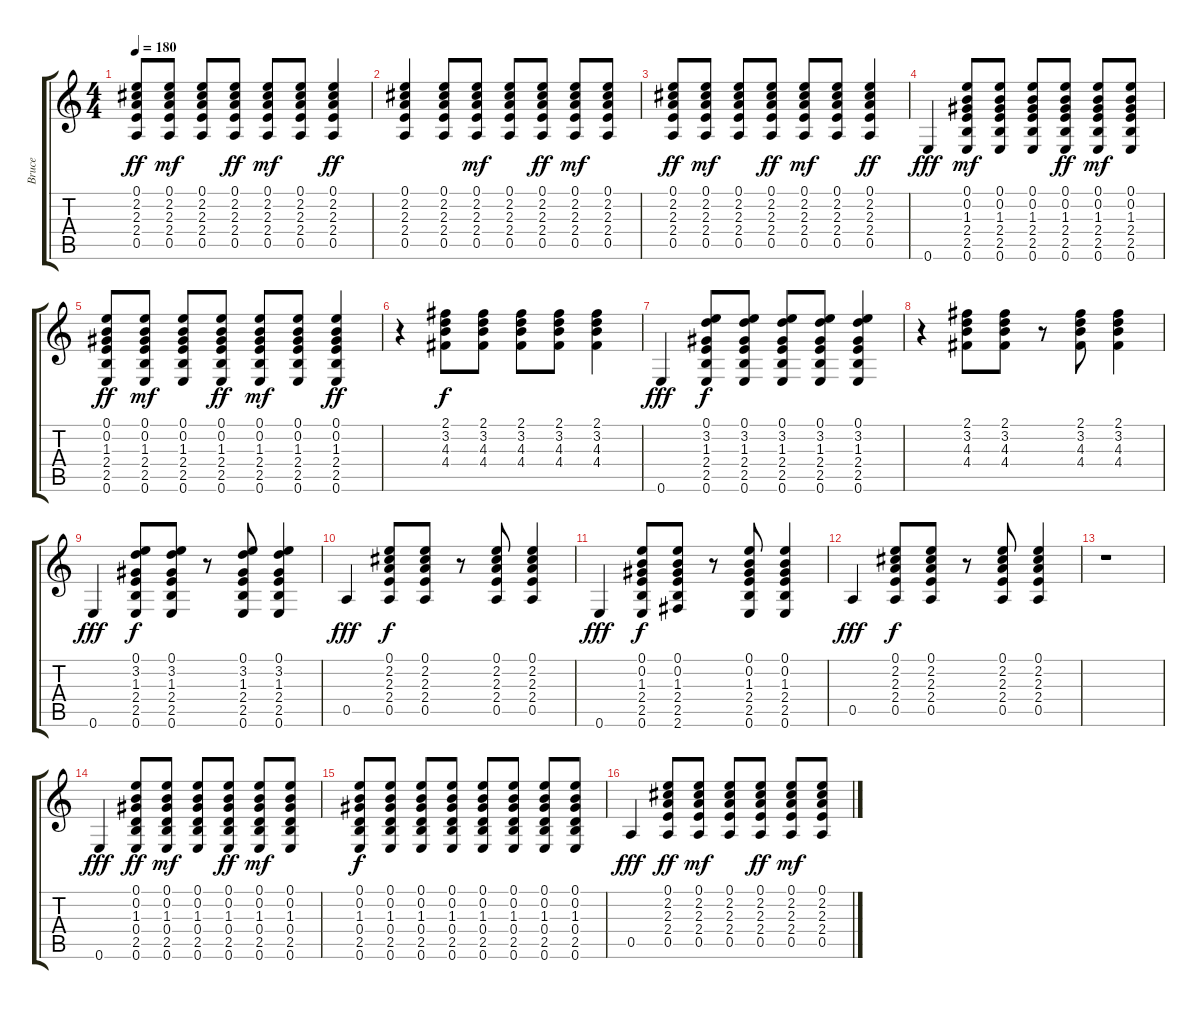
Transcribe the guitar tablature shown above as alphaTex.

\track ("Bruce" "Bruce") {instrument acousticguitarsteel}
\staff {score tabs}
\tuning (E4 B3 G3 D3 A2 E2) {hide}
\ts (4 4)
\tempo 180
\clef g2
\ks c
(0.1 2.2 2.3 2.4 0.5).8{dy ff} (0.1 2.2 2.3 2.4 0.5).8{dy mf} (0.1 2.2 2.3 2.4 0.5).8 (0.1 2.2 2.3 2.4 0.5).8{dy ff} (0.1 2.2 2.3 2.4 0.5).8{dy mf} (0.1 2.2 2.3 2.4 0.5).8 (0.1 2.2 2.3 2.4 0.5).4{dy ff} |
(0.1 2.2 2.3 2.4 0.5).4 (0.1 2.2 2.3 2.4 0.5).8 (0.1 2.2 2.3 2.4 0.5).8{dy mf} (0.1 2.2 2.3 2.4 0.5).8 (0.1 2.2 2.3 2.4 0.5).8{dy ff} (0.1 2.2 2.3 2.4 0.5).8{dy mf} (0.1 2.2 2.3 2.4 0.5).8 |
(0.1 2.2 2.3 2.4 0.5).8{dy ff} (0.1 2.2 2.3 2.4 0.5).8{dy mf} (0.1 2.2 2.3 2.4 0.5).8 (0.1 2.2 2.3 2.4 0.5).8{dy ff} (0.1 2.2 2.3 2.4 0.5).8{dy mf} (0.1 2.2 2.3 2.4 0.5).8 (0.1 2.2 2.3 2.4 0.5).4{dy ff} |
0.6.4{dy fff} (0.1 0.2 1.3 2.4 2.5 0.6).8{dy mf} (0.1 0.2 1.3 2.4 2.5 0.6).8 (0.1 0.2 1.3 2.4 2.5 0.6).8 (0.1 0.2 1.3 2.4 2.5 0.6).8{dy ff} (0.1 0.2 1.3 2.4 2.5 0.6).8{dy mf} (0.1 0.2 1.3 2.4 2.5 0.6).8 |
(0.1 0.2 1.3 2.4 2.5 0.6).8{dy ff} (0.1 0.2 1.3 2.4 2.5 0.6).8{dy mf} (0.1 0.2 1.3 2.4 2.5 0.6).8 (0.1 0.2 1.3 2.4 2.5 0.6).8{dy ff} (0.1 0.2 1.3 2.4 2.5 0.6).8{dy mf} (0.1 0.2 1.3 2.4 2.5 0.6).8 (0.1 0.2 1.3 2.4 2.5 0.6).4{dy ff} |
r.4 (2.1 3.2 4.3 4.4).8{dy f} (2.1 3.2 4.3 4.4).8 (2.1 3.2 4.3 4.4).8 (2.1 3.2 4.3 4.4).8 (2.1 3.2 4.3 4.4).4 |
0.6.4{dy fff} (0.1 3.2 1.3 2.4 2.5 0.6).8{dy f} (0.1 3.2 1.3 2.4 2.5 0.6).8 (0.1 3.2 1.3 2.4 2.5 0.6).8 (0.1 3.2 1.3 2.4 2.5 0.6).8 (0.1 3.2 1.3 2.4 2.5 0.6).4 |
r.4 (2.1 3.2 4.3 4.4).8 (2.1 3.2 4.3 4.4).8 r.8 (2.1 3.2 4.3 4.4).8 (2.1 3.2 4.3 4.4).4 |
0.6.4{dy fff} (0.1 3.2 1.3 2.4 2.5 0.6).8{dy f} (0.1 3.2 1.3 2.4 2.5 0.6).8 r.8 (0.1 3.2 1.3 2.4 2.5 0.6).8 (0.1 3.2 1.3 2.4 2.5 0.6).4 |
0.5.4{dy fff} (0.1 2.2 2.3 2.4 0.5).8{dy f} (0.1 2.2 2.3 2.4 0.5).8 r.8 (0.1 2.2 2.3 2.4 0.5).8 (0.1 2.2 2.3 2.4 0.5).4 |
0.6.4{dy fff} (0.1 0.2 1.3 2.4 2.5 0.6).8{dy f} (0.1 0.2 1.3 2.4 2.5 2.6).8 r.8 (0.1 0.2 1.3 2.4 2.5 0.6).8 (0.1 0.2 1.3 2.4 2.5 0.6).4 |
0.5.4{dy fff} (0.1 2.2 2.3 2.4 0.5).8{dy f} (0.1 2.2 2.3 2.4 0.5).8 r.8 (0.1 2.2 2.3 2.4 0.5).8 (0.1 2.2 2.3 2.4 0.5).4 |
r.1 |
0.6.4{dy fff} (0.1 0.2 1.3 0.4 2.5 0.6).8{dy ff} (0.1 0.2 1.3 0.4 2.5 0.6).8{dy mf} (0.1 0.2 1.3 0.4 2.5 0.6).8 (0.1 0.2 1.3 0.4 2.5 0.6).8{dy ff} (0.1 0.2 1.3 0.4 2.5 0.6).8{dy mf} (0.1 0.2 1.3 0.4 2.5 0.6).8 |
(0.1 0.2 1.3 0.4 2.5 0.6).8{dy f} (0.1 0.2 1.3 0.4 2.5 0.6).8 (0.1 0.2 1.3 0.4 2.5 0.6).8 (0.1 0.2 1.3 0.4 2.5 0.6).8 (0.1 0.2 1.3 0.4 2.5 0.6).8 (0.1 0.2 1.3 0.4 2.5 0.6).8 (0.1 0.2 1.3 0.4 2.5 0.6).8 (0.1 0.2 1.3 0.4 2.5 0.6).8 |
0.5.4{dy fff} (0.1 2.2 2.3 2.4 0.5).8{dy ff} (0.1 2.2 2.3 2.4 0.5).8{dy mf} (0.1 2.2 2.3 2.4 0.5).8 (0.1 2.2 2.3 2.4 0.5).8{dy ff} (0.1 2.2 2.3 2.4 0.5).8{dy mf} (0.1 2.2 2.3 2.4 0.5).8
